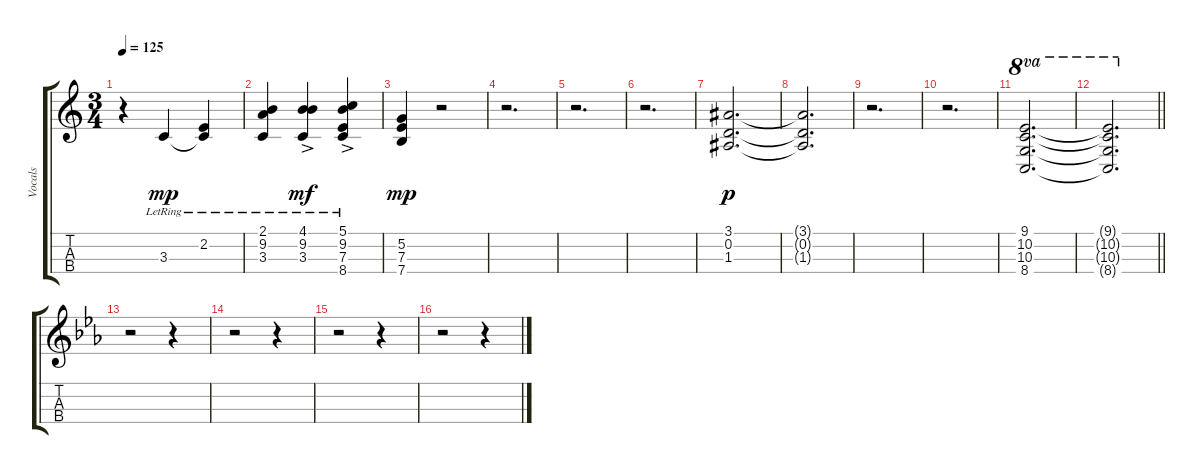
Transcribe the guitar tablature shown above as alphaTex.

\track ("Vocals" "Vocals") {instrument choiraahs}
\staff {score tabs}
\tuning (G4 D4 A3 E3) {hide}
\ts (3 4)
\tempo 125
\clef g2
\ks c
r.4{dy mf} 3.3{lr}.4{dy mp} (2.2{lr} 3.3{t}).4 |
(2.1{lr} 9.2{lr} 3.3{lr}).4 (4.1{ac lr} 9.2{ac lr} 3.3{ac lr}).4{dy mf} (5.1{ac lr} 9.2{ac lr} 7.3{ac lr} 8.4{ac lr}).4 |
(5.2 7.3 7.4).4{dy mp} r.2 |
r.2{d} |
r.2{d} |
r.2{d} |
(3.1 0.2 1.3).2{d dy p} |
(3.1{t} 0.2{t} 1.3{t}).2{d} |
r.2{d} |
r.2{d} |
(9.1 10.2 10.3 8.4).2{d ot 8va} |
\barLineRight lightlight
(9.1{t} 10.2{t} 10.3{t} 8.4{t}).2{d ot 8va} |
\ks eb
r.2 r.4 |
r.2 r.4 |
r.2 r.4 |
r.2 r.4
